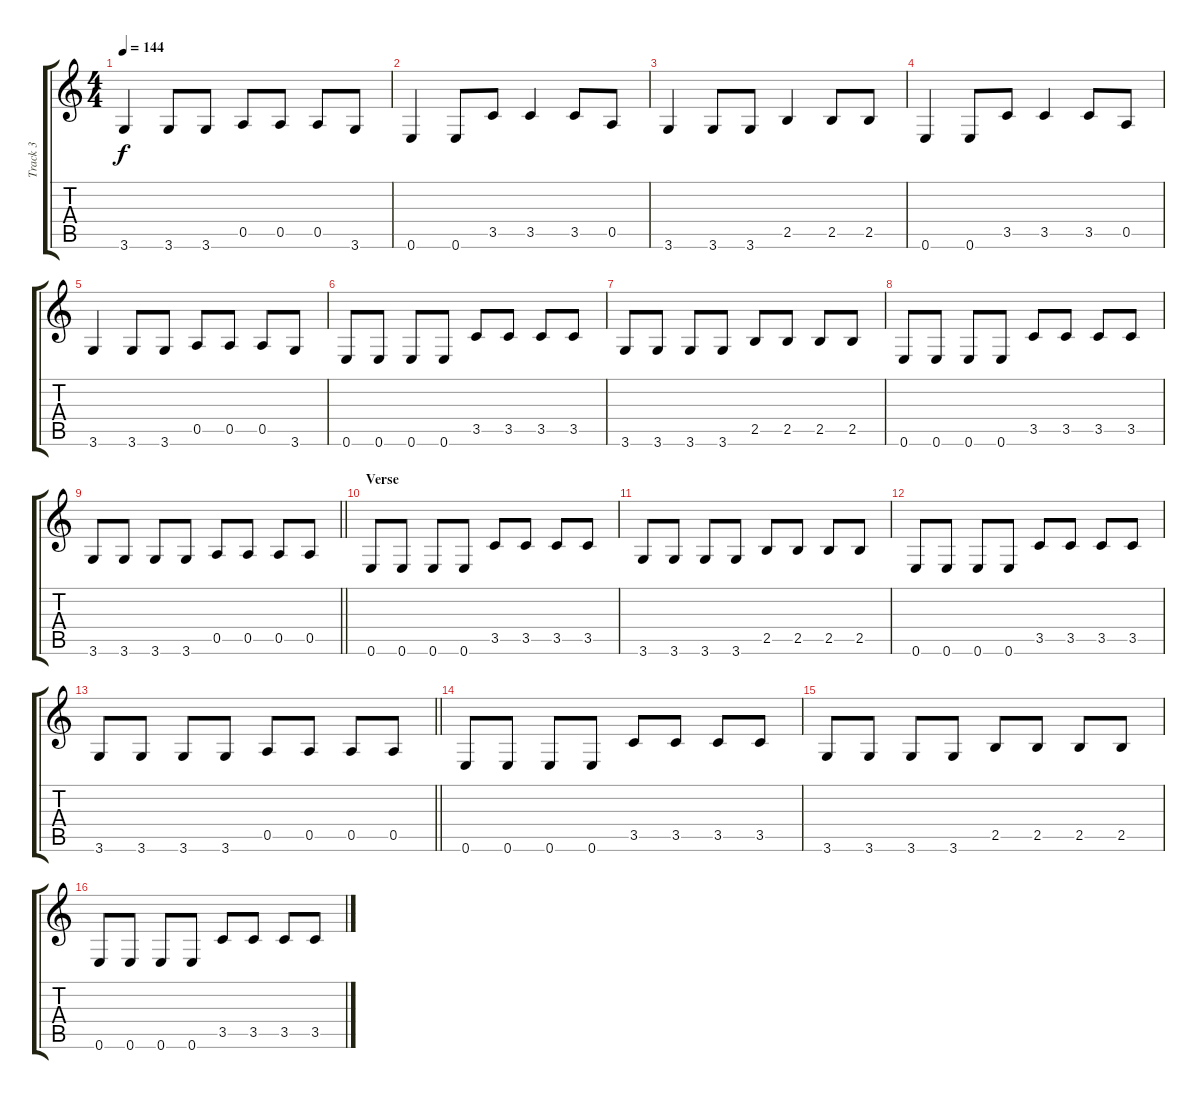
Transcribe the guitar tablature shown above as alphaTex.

\track ("Track 3" "Track 3") {instrument electricbassfinger}
\staff {score tabs}
\tuning (E4 B3 G3 D3 A2 E2) {hide}
\ts (4 4)
\tempo 144
\clef g2
\ks c
3.6.4{dy f} 3.6.8 3.6.8 0.5.8 0.5.8 0.5.8 3.6.8 |
0.6.4 0.6.8 3.5.8 3.5.4 3.5.8 0.5.8 |
3.6.4 3.6.8 3.6.8 2.5.4 2.5.8 2.5.8 |
0.6.4 0.6.8 3.5.8 3.5.4 3.5.8 0.5.8 |
3.6.4 3.6.8 3.6.8 0.5.8 0.5.8 0.5.8 3.6.8 |
0.6.8 0.6.8 0.6.8 0.6.8 3.5.8 3.5.8 3.5.8 3.5.8 |
3.6.8 3.6.8 3.6.8 3.6.8 2.5.8 2.5.8 2.5.8 2.5.8 |
0.6.8 0.6.8 0.6.8 0.6.8 3.5.8 3.5.8 3.5.8 3.5.8 |
\barLineRight lightlight
3.6.8 3.6.8 3.6.8 3.6.8 0.5.8 0.5.8 0.5.8 0.5.8 |
\section ("" "Verse")
0.6.8 0.6.8 0.6.8 0.6.8 3.5.8 3.5.8 3.5.8 3.5.8 |
3.6.8 3.6.8 3.6.8 3.6.8 2.5.8 2.5.8 2.5.8 2.5.8 |
0.6.8 0.6.8 0.6.8 0.6.8 3.5.8 3.5.8 3.5.8 3.5.8 |
\barLineRight lightlight
3.6.8 3.6.8 3.6.8 3.6.8 0.5.8 0.5.8 0.5.8 0.5.8 |
0.6.8 0.6.8 0.6.8 0.6.8 3.5.8 3.5.8 3.5.8 3.5.8 |
3.6.8 3.6.8 3.6.8 3.6.8 2.5.8 2.5.8 2.5.8 2.5.8 |
0.6.8 0.6.8 0.6.8 0.6.8 3.5.8 3.5.8 3.5.8 3.5.8
